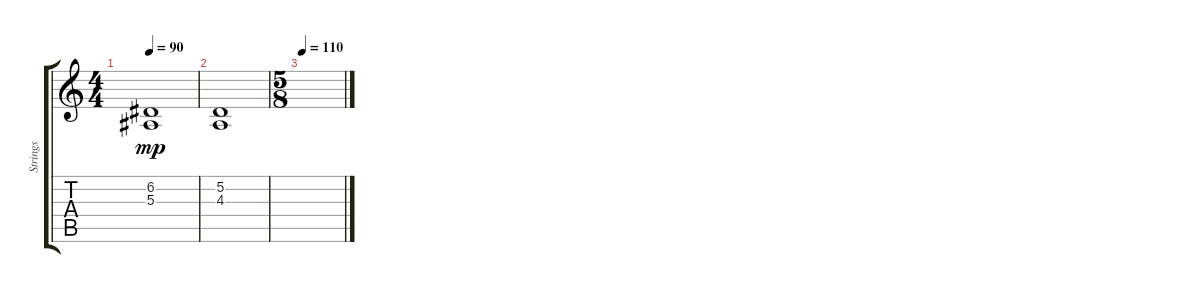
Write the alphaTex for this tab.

\track ("Strings" "Strings") {instrument stringensemble1}
\staff {score tabs}
\tuning (D4 A3 F3 C3 G2 C2) {hide}
\ts (4 4)
\tempo 90
\clef g2
\ks c
(6.2 5.3).1{dy mp} |
(5.2 4.3).1 |
\ts (5 8)
\tempo 110
